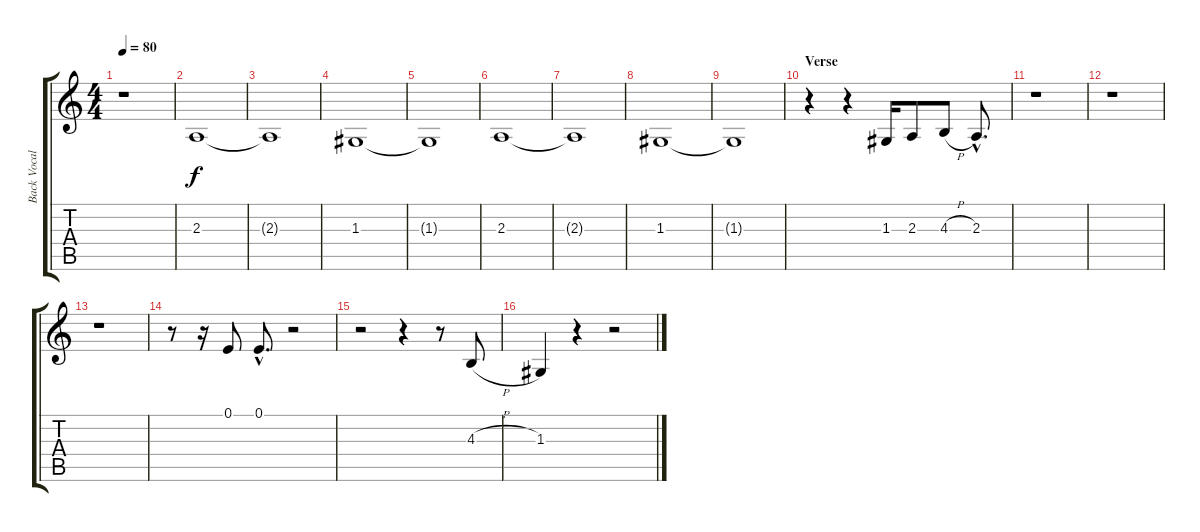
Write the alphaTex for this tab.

\track ("Back Vocals" "Back Vocal") {instrument viola}
\staff {score tabs}
\tuning (E4 B3 G3 D3 A2 E2) {hide}
\ts (4 4)
\tempo 80
\clef g2
\ks c
r.1{dy f} |
2.3.1 |
2.3{t}.1 |
1.3.1 |
1.3{t}.1 |
2.3.1 |
2.3{t}.1 |
1.3.1 |
1.3{t}.1 |
\section ("" "Verse")
r.4 r.4 1.3.16 2.3.8 4.3{h}.8 2.3{hac}.8{d} |
r.1 |
r.1 |
r.1 |
r.8 r.16 0.1.8 0.1{hac}.8{d} r.2 |
r.2 r.4 r.8 4.3{h}.8 |
1.3.4 r.4 r.2
